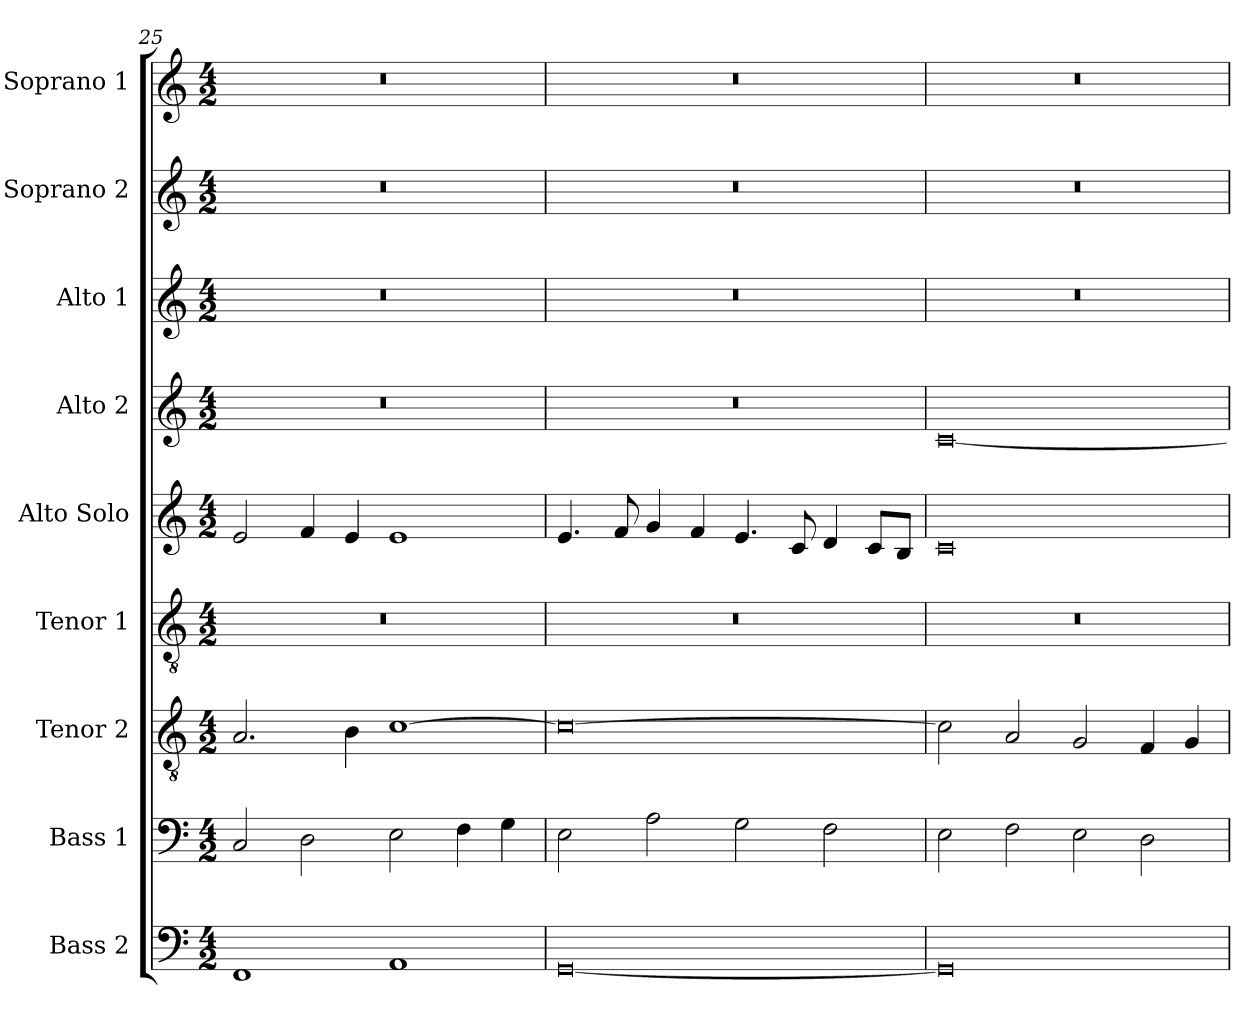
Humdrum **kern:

**kern	**kern	**kern	**kern	**kern	**kern	**kern	**kern	**kern
*part9	*part8	*part7	*part6	*part5	*part4	*part3	*part2	*part1
*staff9	*staff8	*staff7	*staff6	*staff5	*staff4	*staff3	*staff2	*staff1
*I"Bass 2	*I"Bass 1	*I"Tenor 2	*I"Tenor 1	*I"Alto Solo	*I"Alto 2	*I"Alto 1	*I"Soprano 2	*I"Soprano 1
*I'B 2	*I'B 1	*I'T 2	*I'T 1	*I'A	*I'A 2	*I'A 1	*I'S 2	*I'S 1
*clefF4	*clefF4	*clefGv2	*clefGv2	*clefG2	*clefG2	*clefG2	*clefG2	*clefG2
*k[]	*k[]	*k[]	*k[]	*k[]	*k[]	*k[]	*k[]	*k[]
*C:	*C:	*C:	*C:	*C:	*C:	*C:	*C:	*C:
*M4/2	*M4/2	*M4/2	*M4/2	*M4/2	*M4/2	*M4/2	*M4/2	*M4/2
=25	=25	=25	=25	=25	=25	=25	=25	=25
1FF	2C	2.A	0r	2e	0r	0r	0r	0r
.	2D	.	.	4f	.	.	.	.
.	.	4B	.	4e	.	.	.	.
1AA	2E	[1c	.	1e	.	.	.	.
.	4F	.	.	.	.	.	.	.
.	4G	.	.	.	.	.	.	.
=26	=26	=26	=26	=26	=26	=26	=26	=26
[0GG	2E	0c_	0r	4.e	0r	0r	0r	0r
.	.	.	.	8f	.	.	.	.
.	2A	.	.	4g	.	.	.	.
.	.	.	.	4f	.	.	.	.
.	2G	.	.	4.e	.	.	.	.
.	.	.	.	8c	.	.	.	.
.	2F	.	.	4d	.	.	.	.
.	.	.	.	8cL	.	.	.	.
.	.	.	.	8BJ	.	.	.	.
=27	=27	=27	=27	=27	=27	=27	=27	=27
0GG]	2E	2c]	0r	0c	[0c	0r	0r	0r
.	2F	2A	.	.	.	.	.	.
.	2E	2G	.	.	.	.	.	.
.	2D	4F	.	.	.	.	.	.
.	.	4G	.	.	.	.	.	.
=	=	=	=	=	=	=	=	=
*-	*-	*-	*-	*-	*-	*-	*-	*-
